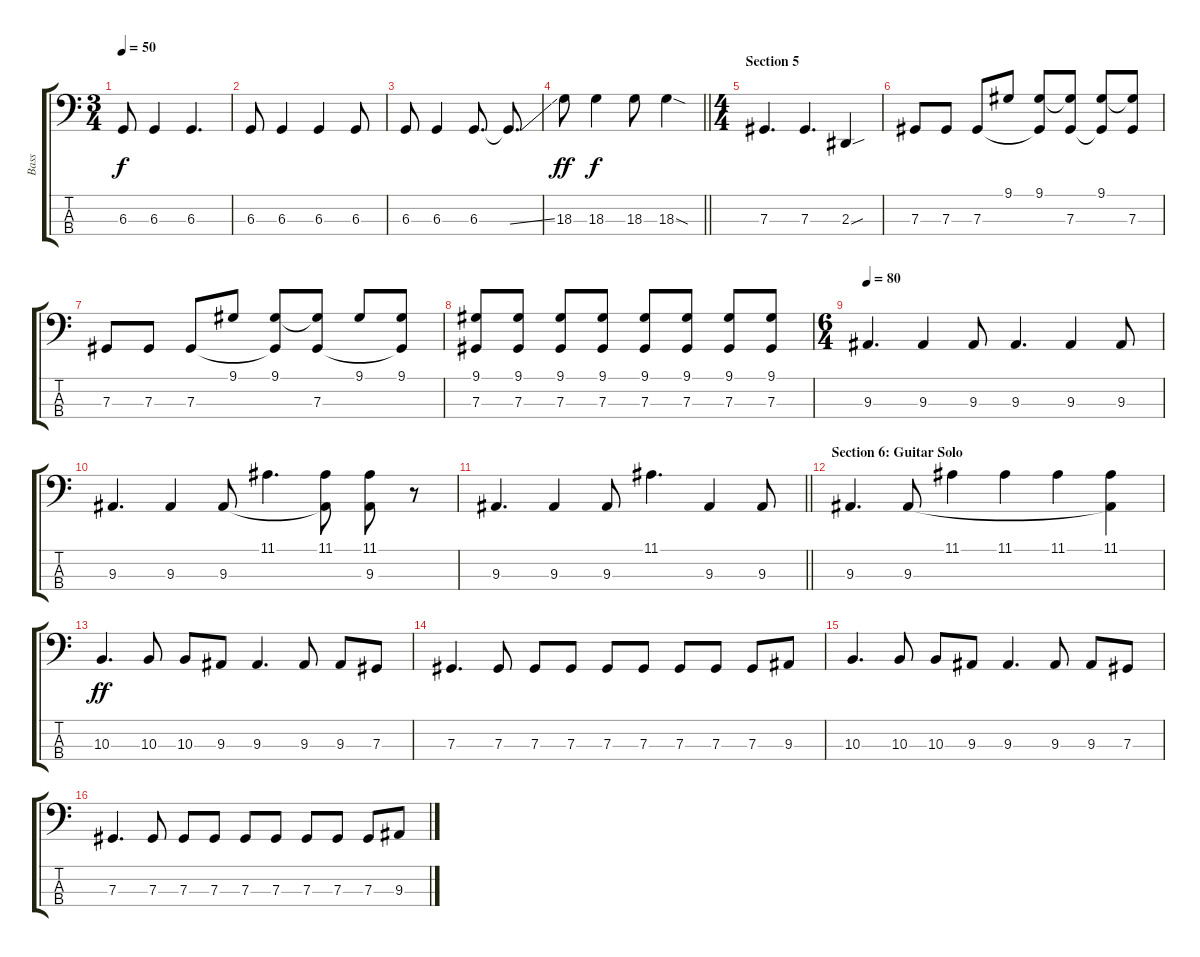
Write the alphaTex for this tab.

\track ("Bass" "Bass") {instrument electricbasspick}
\staff {score tabs}
\tuning (B1 Gb1 Db1 Ab0) {hide}
\ts (3 4)
\tempo 50
\clef f4
\ks c
6.3.8{dy f} 6.3.4 6.3.4{d} |
6.3.8 6.3.4 6.3.4 6.3.8 |
6.3.8 6.3.4 6.3.8{d} 6.3{ss t}.8{d} |
\barLineRight lightlight
18.3.8{dy ff} 18.3.4{dy f} 18.3.8 18.3{sod}.4 |
\ts (4 4)
\section ("" "Section 5")
7.3.4{d} 7.3.4{d} 2.3{sou}.4 |
7.3.8 7.3.8 7.3.8 9.1.8 (9.1 7.3{t}).8 (9.1{t} 7.3).8 (9.1 7.3{t}).8 (9.1{t} 7.3).8 |
7.3.8 7.3.8 7.3.8 9.1.8 (9.1 7.3{t}).8 (9.1{t} 7.3).8 9.1.8 (9.1 7.3{t}).8 |
(9.1 7.3).8 (9.1 7.3).8 (9.1 7.3).8 (9.1 7.3).8 (9.1 7.3).8 (9.1 7.3).8 (9.1 7.3).8 (9.1 7.3).8 |
\ts (6 4)
\tempo 80
9.3.4{d} 9.3.4 9.3.8 9.3.4{d} 9.3.4 9.3.8 |
9.3.4{d} 9.3.4 9.3.8 11.1.4{d} (11.1 9.3{t}).8 (11.1 9.3).8 r.8 |
\barLineRight lightlight
9.3.4{d} 9.3.4 9.3.8 11.1.4{d} 9.3.4 9.3.8 |
\section ("" "Section 6: Guitar Solo")
9.3.4{d} 9.3.8 11.1.4 11.1.4 11.1.4 (11.1 9.3{t}).4 |
10.3.4{d dy ff} 10.3.8 10.3.8 9.3.8 9.3.4{d} 9.3.8 9.3.8 7.3.8 |
7.3.4{d} 7.3.8 7.3.8 7.3.8 7.3.8 7.3.8 7.3.8 7.3.8 7.3.8 9.3.8 |
10.3.4{d} 10.3.8 10.3.8 9.3.8 9.3.4{d} 9.3.8 9.3.8 7.3.8 |
7.3.4{d} 7.3.8 7.3.8 7.3.8 7.3.8 7.3.8 7.3.8 7.3.8 7.3.8 9.3.8
